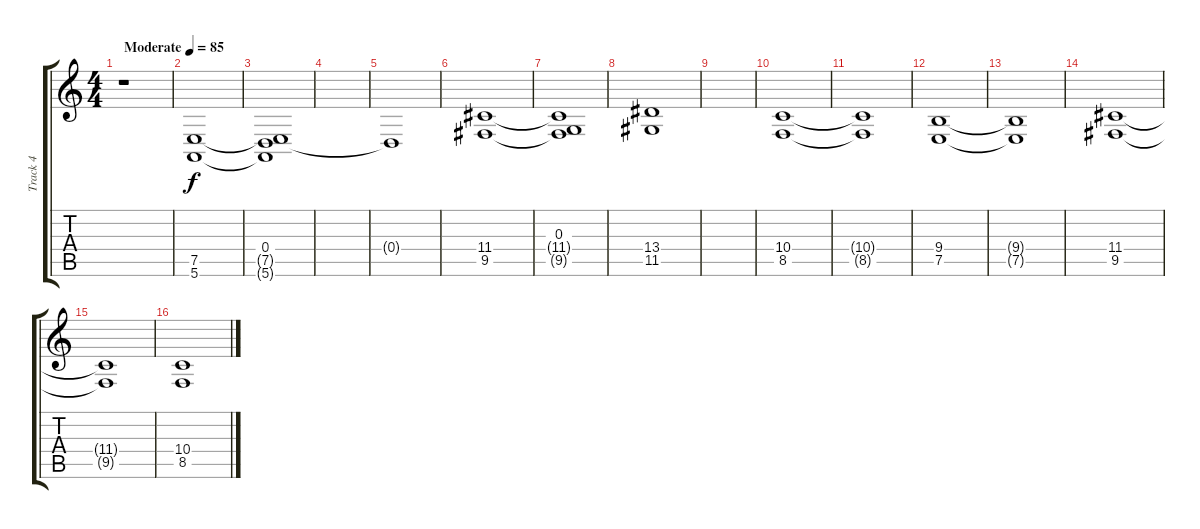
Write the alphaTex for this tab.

\track ("Track 4" "Track 4") {instrument stringensemble2}
\staff {score tabs}
\tuning (E4 B3 G3 D3 A2 E2) {hide}
\ts (4 4)
\tempo (85 "Moderate")
\clef g2
\ks c
r.1{dy f instrument stringensemble2} |
(7.5 5.6).1 |
(0.4 7.5{t} 5.6{t}).1 |
|
0.4{t}.1 |
(11.4 9.5).1 |
(0.3 11.4{t} 9.5{t}).1 |
(13.4 11.5).1 |
|
(10.4 8.5).1 |
(10.4{t} 8.5{t}).1 |
(9.4 7.5).1 |
(9.4{t} 7.5{t}).1 |
(11.4 9.5).1 |
(11.4{t} 9.5{t}).1 |
(10.4 8.5).1
